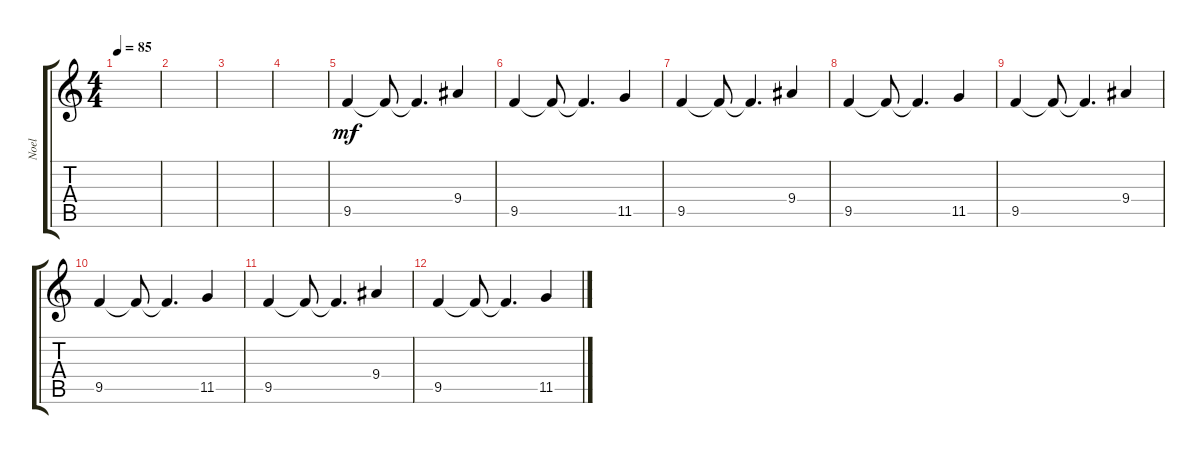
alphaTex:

\track ("Noel" "Noel") {instrument distortionguitar}
\staff {score tabs}
\tuning (Eb4 Bb3 Gb3 Db3 Ab2 Db2) {hide}
\ts (4 4)
\tempo 85
\clef g2
\ks c
|
|
|
|
9.5.4{dy mf volume 7} 9.5{t}.8 9.5{t}.4{d} 9.4.4 |
9.5.4 9.5{t}.8 9.5{t}.4{d} 11.5.4 |
9.5.4 9.5{t}.8 9.5{t}.4{d} 9.4.4 |
9.5.4 9.5{t}.8 9.5{t}.4{d} 11.5.4 |
9.5.4 9.5{t}.8 9.5{t}.4{d} 9.4.4 |
9.5.4 9.5{t}.8 9.5{t}.4{d} 11.5.4 |
9.5.4 9.5{t}.8 9.5{t}.4{d} 9.4.4 |
9.5.4 9.5{t}.8 9.5{t}.4{d} 11.5.4
